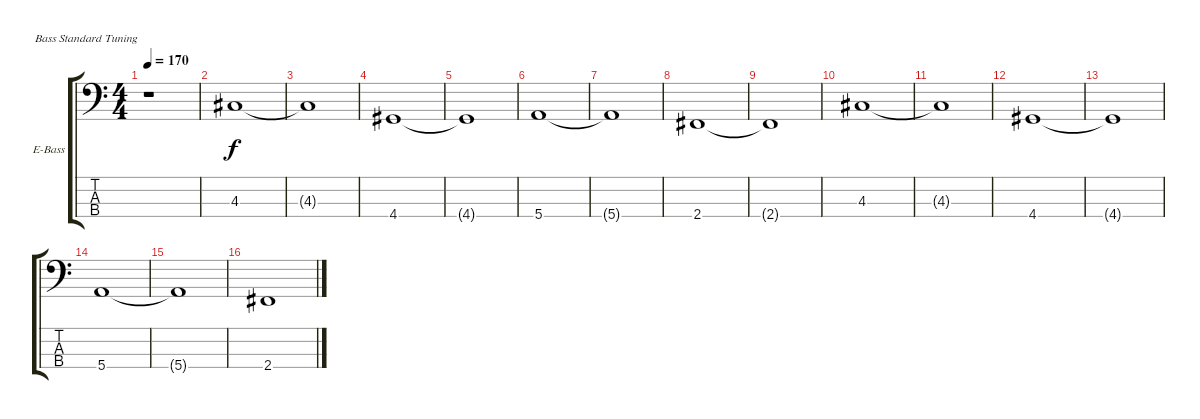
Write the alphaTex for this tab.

\bracketExtendMode groupsimilarinstruments
\firstSystemTrackNameOrientation horizontal
\otherSystemsTrackNameOrientation horizontal
\track ("Electric Bass" "E-Bass") {instrument electricbassfinger}
\staff {score tabs}
\tuning (G2 D2 A1 E1)
\ts (4 4)
\tempo 170
\clef f4
\ks c
r.1{dy f} |
4.3.1 |
4.3{t}.1 |
4.4.1 |
4.4{t}.1 |
5.4.1 |
5.4{t}.1 |
2.4.1 |
2.4{t}.1 |
4.3.1 |
4.3{t}.1 |
4.4.1 |
4.4{t}.1 |
5.4.1 |
5.4{t}.1 |
2.4.1
